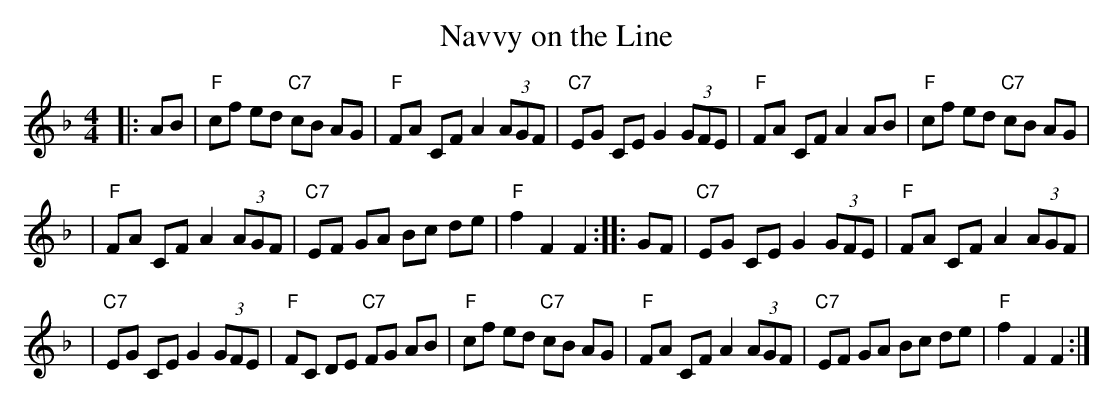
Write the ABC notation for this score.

X:1
T: Navvy on the Line
M: 4/4
L: 1/8
K: F
|: AB \
| "F"cf ed "C7"cB AG | "F"FA CF A2 (3AGF | "C7"EG CE G2 (3GFE | "F"FA CF A2 AB | "F"cf ed "C7"cB AG |
| "F"FA CF A2 (3AGF | "C7"EF GA Bc de | "F"f2 F2 F2 :: GF | "C7"EG CE G2 (3GFE | "F"FA CF A2 (3AGF |
| "C7"EG CE G2 (3GFE | "F"FC DE "C7"FG AB | "F"cf ed "C7"cB AG | "F"FA CF A2 (3AGF | "C7"EF GA Bc de | "F"f2 F2 F2 :|
